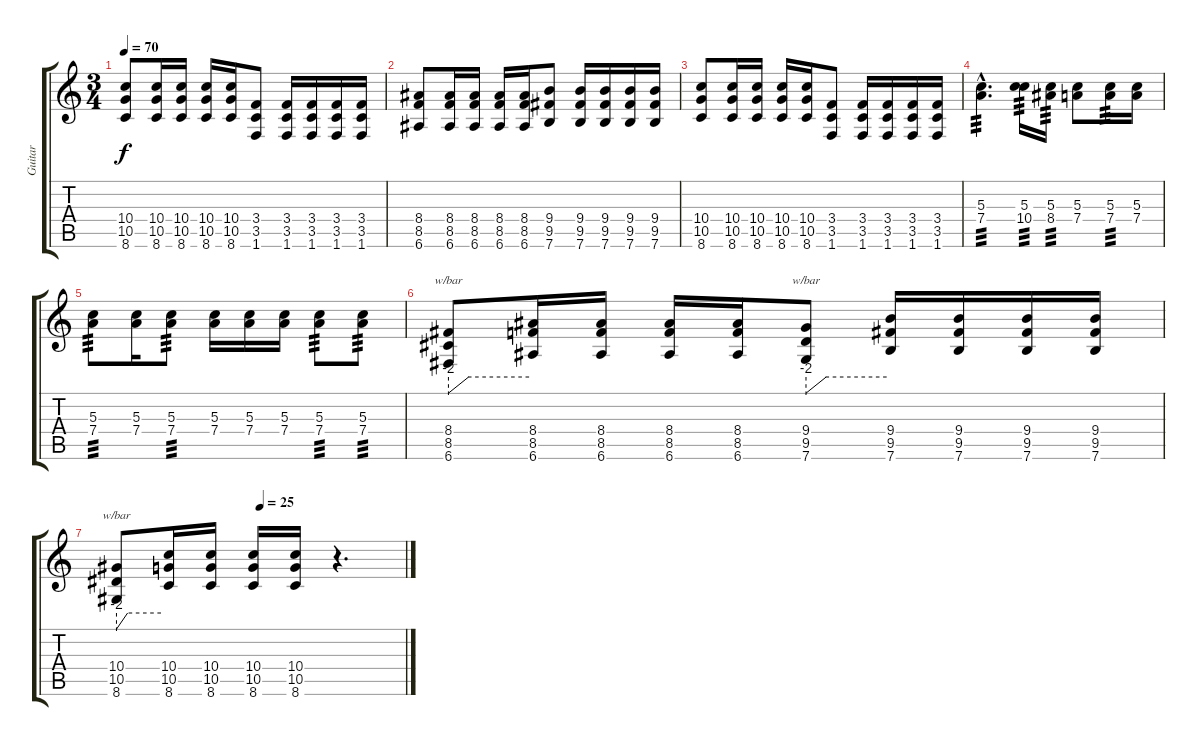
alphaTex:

\track ("Guitar" "Guitar") {instrument overdrivenguitar}
\staff {score tabs}
\tuning (E4 B3 G3 D3 A2 E2) {hide}
\ts (3 4)
\tempo 70
\clef g2
\ks c
(10.4 10.5 8.6).8{dy f} (10.4 10.5 8.6).16 (10.4 10.5 8.6).16 (10.4 10.5 8.6).16 (10.4 10.5 8.6).16 (3.4 3.5 1.6).8 (3.4 3.5 1.6).16 (3.4 3.5 1.6).16 (3.4 3.5 1.6).16 (3.4 3.5 1.6).16 |
(8.4 8.5 6.6).8{volume 13} (8.4 8.5 6.6).16 (8.4 8.5 6.6).16 (8.4 8.5 6.6).16 (8.4 8.5 6.6).16 (9.4 9.5 7.6).8 (9.4 9.5 7.6).16 (9.4 9.5 7.6).16 (9.4 9.5 7.6).16 (9.4 9.5 7.6).16 |
(10.4 10.5 8.6).8 (10.4 10.5 8.6).16 (10.4 10.5 8.6).16 (10.4 10.5 8.6).16 (10.4 10.5 8.6).16 (3.4 3.5 1.6).8 (3.4 3.5 1.6).16 (3.4 3.5 1.6).16 (3.4 3.5 1.6).16 (3.4 3.5 1.6).16 |
(5.3{hac} 7.4{hac}).4{d tp 3} (5.3 10.4).16{tp 3} (5.3 8.4).16{tp 3} (5.3 7.4).8 (5.3 7.4).16{tp 3} (5.3 7.4).16 |
(5.3 7.4).8{tp 3} (5.3 7.4).16 (5.3 7.4).8{tp 3} (5.3 7.4).16 (5.3 7.4).16 (5.3 7.4).16 (5.3 7.4).8{tp 3} (5.3 7.4).8{tp 3} |
(8.4 8.5 6.6).8{tbe (custom default 0 -8 15 0 60 0)} (8.4 8.5 6.6).16 (8.4 8.5 6.6).16 (8.4 8.5 6.6).16 (8.4 8.5 6.6).16 (9.4 9.5 7.6).8{tbe (custom default 0 -8 15 0 60 0)} (9.4 9.5 7.6).16 (9.4 9.5 7.6).16 (9.4 9.5 7.6).16 (9.4 9.5 7.6).16 |
\tempo (25 0.5)
(10.4 10.5 8.6).8{tbe (custom default 0 -8 15 0 60 0)} (10.4 10.5 8.6).16 (10.4 10.5 8.6).16 (10.4 10.5 8.6).16 (10.4 10.5 8.6).16 r.4{d}
